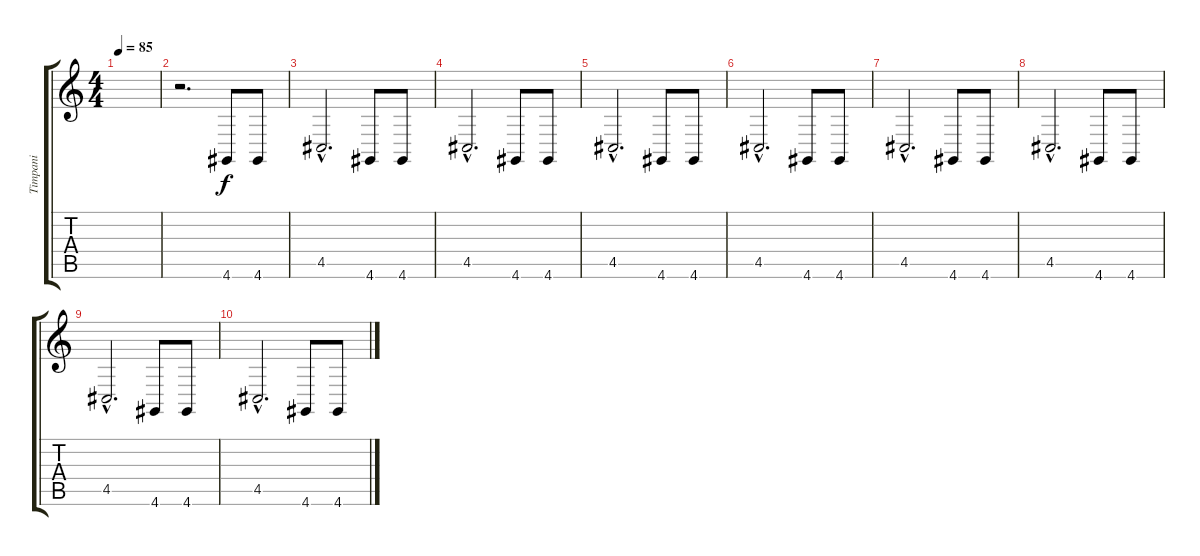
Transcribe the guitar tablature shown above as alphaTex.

\track ("Timpani" "Timpani") {instrument timpani}
\staff {score tabs}
\tuning (E4 B3 G3 D3 A2 E2) {hide}
\ts (4 4)
\tempo 85
\clef g2
\ks c
|
r.2{d} 4.6.8 4.6.8 |
4.5{hac}.2{d} 4.6.8 4.6.8 |
4.5{hac}.2{d} 4.6.8 4.6.8 |
4.5{hac}.2{d} 4.6.8 4.6.8 |
4.5{hac}.2{d} 4.6.8 4.6.8 |
4.5{hac}.2{d} 4.6.8 4.6.8 |
4.5{hac}.2{d} 4.6.8 4.6.8 |
4.5{hac}.2{d} 4.6.8 4.6.8 |
4.5{hac}.2{d} 4.6.8 4.6.8
